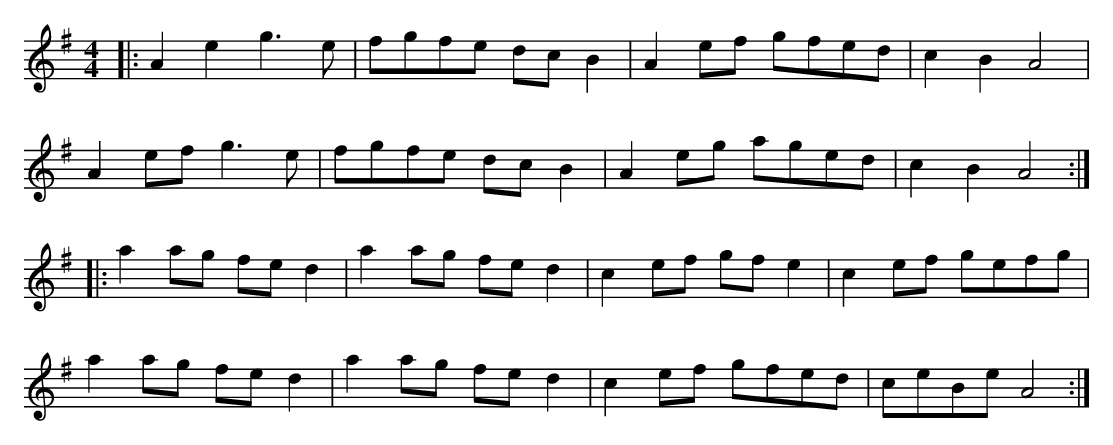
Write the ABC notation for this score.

X:1
M:4/4
K:Ador
|:A2 e2 g3 e|fgfe dc B2|A2 ef gfed|c2 B2 A4|
A2 ef g3 e|fgfe dc B2|A2 eg aged|c2 B2 A4:|
|:a2 ag fe d2|a2 ag fe d2|c2 ef gf e2|c2 ef gefg|
a2 ag fe d2|a2 ag fe d2|c2 ef gfed|ceBe A4:|
